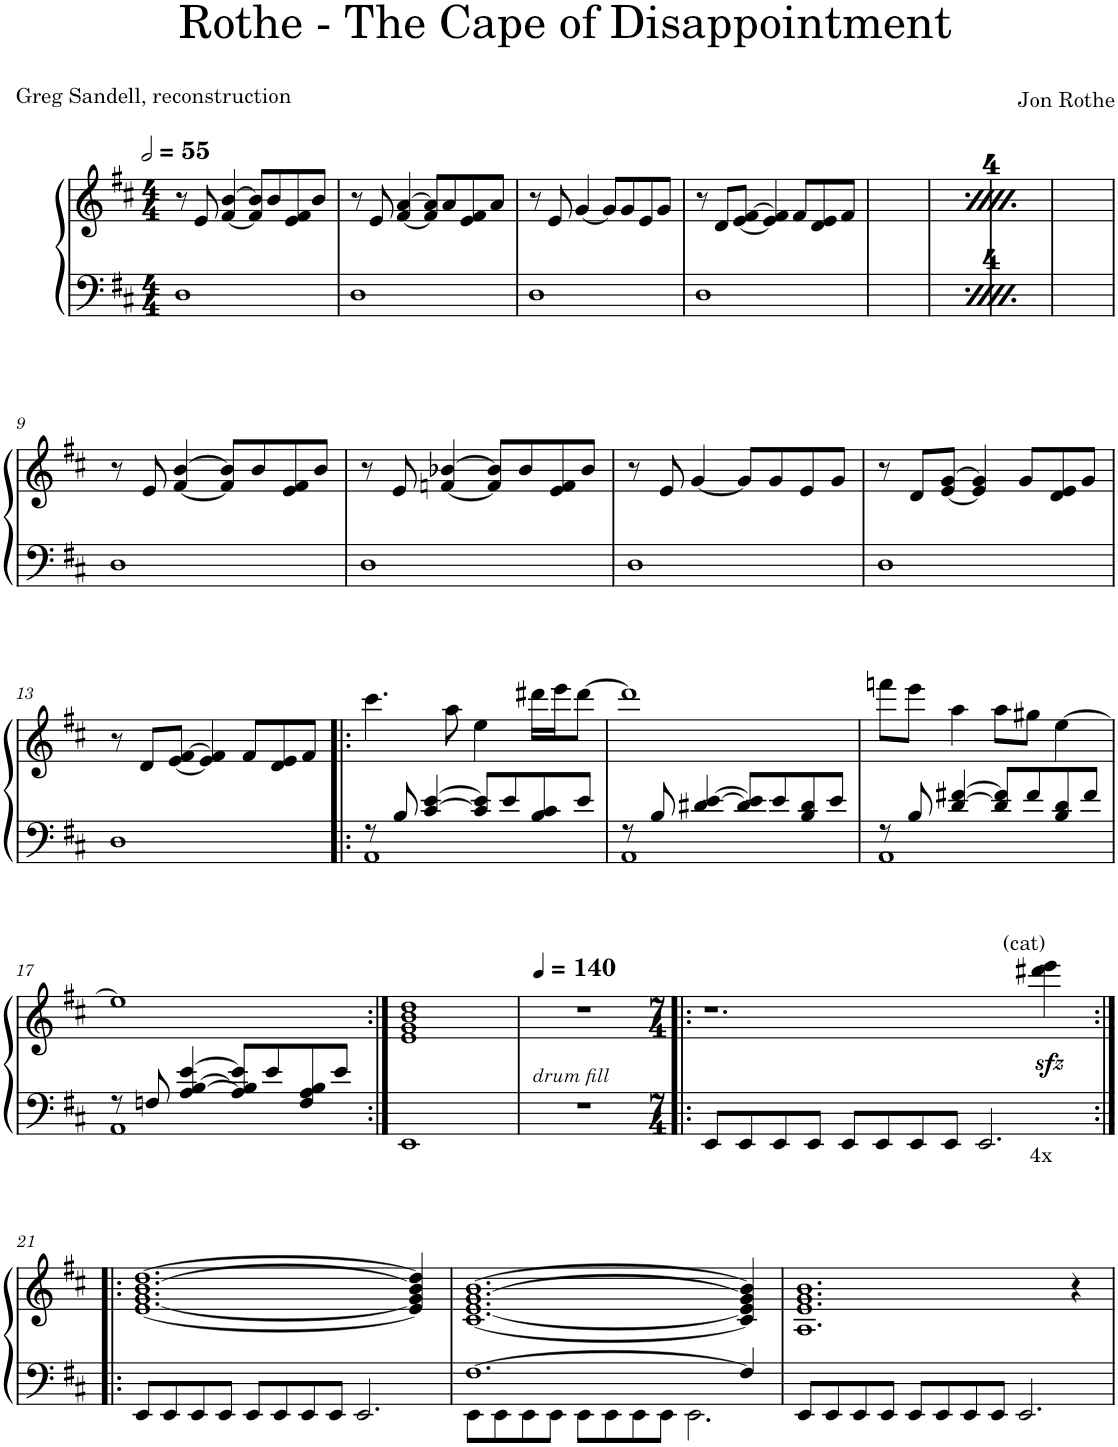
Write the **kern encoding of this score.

**kern	**kern
*part1	*part1
*staff2	*staff1
*I"Piano	*
*I'Pno.	*
*clefF4	*clefG2
*k[f#c#]	*k[f#c#]
*M4/4	*M4/4
*MM110	*MM110
=1	=1
1D	8r
.	8e/
.	[4f#/ [4b/
.	8f#/] 8b/]L
.	8b/
.	8e/ 8f#/
.	8b/J
=2	=2
1D	8r
.	8e/
.	[4f#/ [4a/
.	8f#/] 8a/]L
.	8a/
.	8e/ 8f#/
.	8a/J
=3	=3
1D	8r
.	8e/
.	[4g/
.	8g/L]
.	8g/
.	8e/
.	8g/J
=4	=4
1D	8r
.	8d/L
.	[8e/ [8f#/J
.	4e/] 4f#/]
.	8f#/L
.	8d/ 8e/
.	8f#/J
=5	=5
*	*MM110
1D	8r
.	8e/
.	[4f#/ [4b/
.	8f#/] 8b/]L
.	8b/
.	8e/ 8f#/
.	8b/J
=6	=6
1D	8r
.	8e/
.	[4f#/ [4a/
.	8f#/] 8a/]L
.	8a/
.	8e/ 8f#/
.	8a/J
=7	=7
1D	8r
.	8e/
.	[4g/
.	8g/L]
.	8g/
.	8e/
.	8g/J
=8	=8
1D	8r
.	8d/L
.	[8e/ [8f#/J
.	4e/] 4f#/]
.	8f#/L
.	8d/ 8e/
.	8f#/J
!!LO:LB:g=z
=9	=9
1D	8r
.	8e/
.	[4f#/ [4b/
.	8f#/] 8b/]L
.	8b/
.	8e/ 8f#/
.	8b/J
=10	=10
1D	8r
.	8e/
.	[4fn/ [4b-X/
.	8f/] 8b-/]L
.	8b-/
.	8e/ 8f/
.	8b-/J
=11	=11
1D	8r
.	8e/
.	[4g/
.	8g/L]
.	8g/
.	8e/
.	8g/J
=12	=12
1D	8r
.	8d/L
.	[8e/ [8g/J
.	4e/] 4g/]
.	8g/L
.	8d/ 8e/
.	8g/J
!!LO:LB:g=z
=13	=13
1D	8r
.	8d/L
.	[8e/ [8f#/J
.	4e/] 4f#/]
.	8f#/L
.	8d/ 8e/
.	8f#/J
=14!|:	=14!|:
*^	*
8r	1AA	4.ccc#\
8B/	.	.
[4c#/ [4e/	.	.
.	.	8aa\
8c#/] 8e/]L	.	4ee\
8e/	.	.
8B/ 8c#/	.	16ddd#X\LL
.	.	16eee\J
8e/J	.	[8ddd#\J
=15	=15	=15
8r	1AA	1ddd#]
8B/	.	.
[4d#X/ [4e/	.	.
8d#/] 8e/]L	.	.
8e/	.	.
8B/ 8d#/	.	.
8e/J	.	.
=16	=16	=16
8r	1AA	8fffn\L
8B/	.	8eee\J
[4d/ [4f#X/	.	4aa\
8d/] 8f#/]L	.	8aa\L
8f#/	.	8gg#X\J
8B/ 8d/	.	[4ee\
8f#/J	.	.
!!LO:LB:g=z
=17	=17	=17
8r	1AA	1ee]
8Fn/	.	.
[4A/ [4B/ [4e/	.	.
8A/] 8B/] 8e/]L	.	.
8e/	.	.
8F/ 8A/ 8B/	.	.
8e/J	.	.
*v	*v	*
=18:|!	=18:|!
1EE	1e 1g 1b 1dd
=19	=19
*	*MM140
!LO:TX:a:i:t=drum fill	!
1r	1r
=20!|:	=20!|:
*M7/4	*M7/4
8EE/L	1.r
8EE/	.
8EE/	.
8EE/J	.
8EE/L	.
8EE/	.
8EE/	.
8EE/J	.
!LO:TX:b:t=4x	!
2.EE/	.
!	!LO:TX:a:t=(cat)
.	4ddd#X\zz< 4eee\zz<
!!LO:LB:g=z
=21:|!|:	=21:|!|:
*^	*
8ryy	8EE/L	[1.e [1.g [1.b [1.dd
8ryy	8EE/	.
8ryy	8EE/	.
8ryy	8EE/J	.
8ryy	8EE/L	.
8ryy	8EE/	.
8ryy	8EE/	.
8ryy	8EE/J	.
2.ryy	2.EE/	.
.	.	4e/] 4g/] 4b/] 4dd/]
=22	=22	=22
[1.F#	8EE\L	[1.c# [1.e [1.g [1.b
.	8EE\	.
.	8EE\	.
.	8EE\J	.
.	8EE\L	.
.	8EE\	.
.	8EE\	.
.	8EE\J	.
.	2.EE\	.
4F#/]	.	4c#/] 4e/] 4g/] 4b/]
=23	=23	=23
1.ryy	8EE/L	1.A 1.e 1.g 1.b
.	8EE/	.
.	8EE/	.
.	8EE/J	.
.	8EE/L	.
.	8EE/	.
.	8EE/	.
.	8EE/J	.
.	2.EE/	.
4ryy	.	4r
*v	*v	*
=	=
*-	*-
